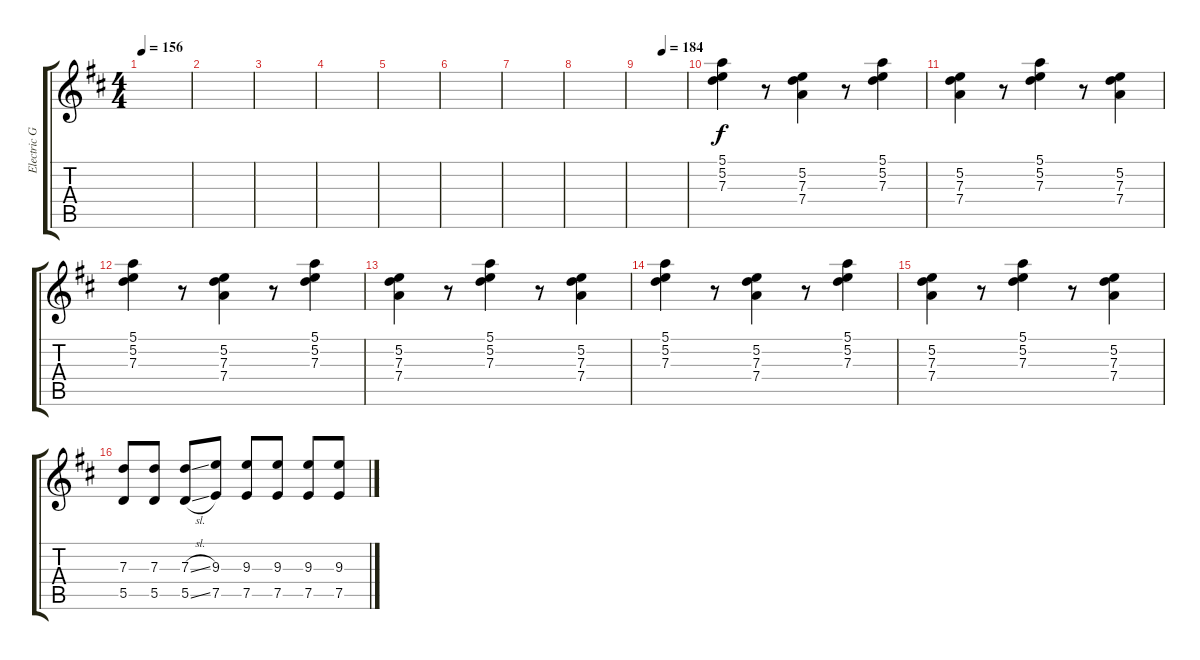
\track ("Electric Guitar" "Electric G") {instrument overdrivenguitar}
\staff {score tabs}
\tuning (E4 B3 G3 D3 A2 E2) {hide}
\ts (4 4)
\tempo 156
\clef g2
\ks d
|
|
|
|
|
|
|
|
\tempo (184 0.5)
|
(5.1 5.2 7.3).4 r.8 (5.2 7.3 7.4).4 r.8 (5.1 5.2 7.3).4 |
(5.2 7.3 7.4).4 r.8 (5.1 5.2 7.3).4 r.8 (5.2 7.3 7.4).4 |
(5.1 5.2 7.3).4 r.8 (5.2 7.3 7.4).4 r.8 (5.1 5.2 7.3).4 |
(5.2 7.3 7.4).4 r.8 (5.1 5.2 7.3).4 r.8 (5.2 7.3 7.4).4 |
(5.1 5.2 7.3).4 r.8 (5.2 7.3 7.4).4 r.8 (5.1 5.2 7.3).4 |
(5.2 7.3 7.4).4 r.8 (5.1 5.2 7.3).4 r.8 (5.2 7.3 7.4).4 |
(7.3 5.5).8 (7.3 5.5).8 (7.3{sl} 5.5{sl}).8 (9.3 7.5).8 (9.3 7.5).8 (9.3 7.5).8 (9.3 7.5).8 (9.3{sl} 7.5{sl}).8
